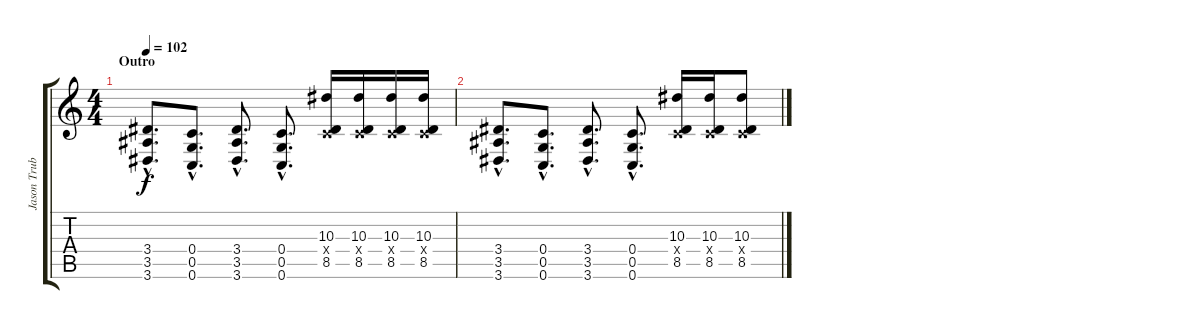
\track ("Jason Trubi - Overlay Guitar" "Jason Trub") {instrument overdrivenguitar}
\staff {score tabs}
\tuning (D4 A3 F3 C3 G2 C2) {hide}
\ts (4 4)
\section ("" "Outro")
\tempo 102
\clef g2
\ks c
(3.4{hac} 3.5{hac} 3.6{hac}).8{d dy f} (0.4{hac} 0.5{hac} 0.6{hac}).8{d} (3.4{hac} 3.5{hac} 3.6{hac}).8{d} (0.4{hac} 0.5{hac} 0.6{hac}).8{d} (10.3 0.4{x} 8.5).16 (10.3 0.4{x} 8.5).16 (10.3 0.4{x} 8.5).16 (10.3 0.4{x} 8.5).16 |
(3.4{hac} 3.5{hac} 3.6{hac}).8{d} (0.4{hac} 0.5{hac} 0.6{hac}).8{d} (3.4{hac} 3.5{hac} 3.6{hac}).8{d} (0.4{hac} 0.5{hac} 0.6{hac}).8{d} (10.3 0.4{x} 8.5).16 (10.3 0.4{x} 8.5).16 (10.3 0.4{x} 8.5).8
